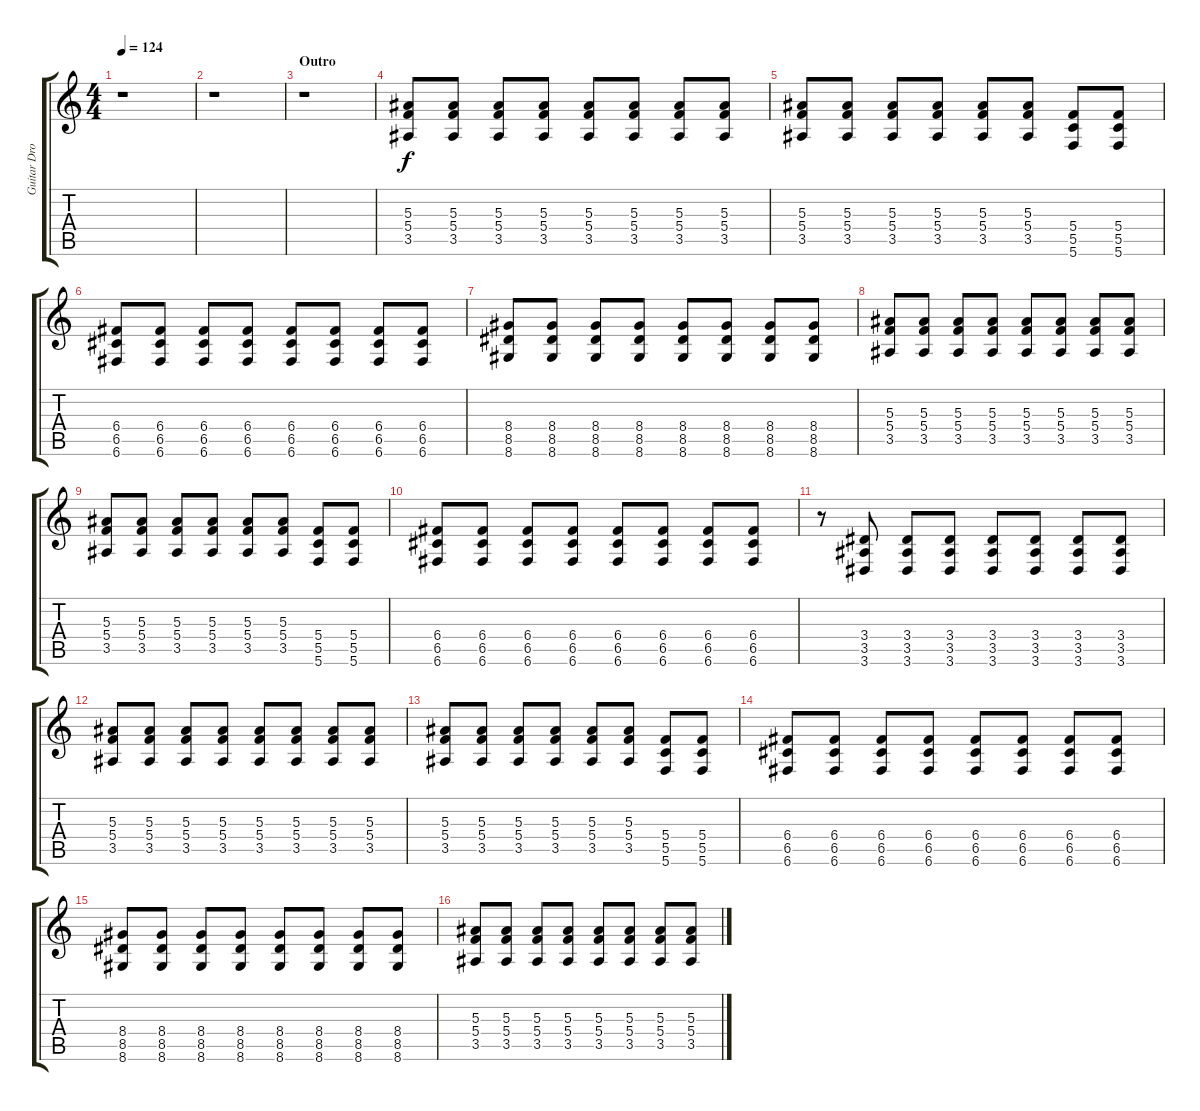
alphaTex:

\track ("Guitar Drop C" "Guitar Dro") {instrument distortionguitar}
\staff {score tabs}
\tuning (D4 A3 F3 C3 G2 C2) {hide}
\ts (4 4)
\tempo 124
\clef g2
\ks c
r.1{dy f} |
r.1 |
\section ("" "Outro")
r.1 |
(5.3 5.4 3.5).8 (5.3 5.4 3.5).8 (5.3 5.4 3.5).8 (5.3 5.4 3.5).8 (5.3 5.4 3.5).8 (5.3 5.4 3.5).8 (5.3 5.4 3.5).8 (5.3 5.4 3.5).8 |
(5.3 5.4 3.5).8 (5.3 5.4 3.5).8 (5.3 5.4 3.5).8 (5.3 5.4 3.5).8 (5.3 5.4 3.5).8 (5.3 5.4 3.5).8 (5.4 5.5 5.6).8 (5.4 5.5 5.6).8 |
(6.4 6.5 6.6).8 (6.4 6.5 6.6).8 (6.4 6.5 6.6).8 (6.4 6.5 6.6).8 (6.4 6.5 6.6).8 (6.4 6.5 6.6).8 (6.4 6.5 6.6).8 (6.4 6.5 6.6).8 |
(8.4 8.5 8.6).8 (8.4 8.5 8.6).8 (8.4 8.5 8.6).8 (8.4 8.5 8.6).8 (8.4 8.5 8.6).8 (8.4 8.5 8.6).8 (8.4 8.5 8.6).8 (8.4 8.5 8.6).8 |
(5.3 5.4 3.5).8 (5.3 5.4 3.5).8 (5.3 5.4 3.5).8 (5.3 5.4 3.5).8 (5.3 5.4 3.5).8 (5.3 5.4 3.5).8 (5.3 5.4 3.5).8 (5.3 5.4 3.5).8 |
(5.3 5.4 3.5).8 (5.3 5.4 3.5).8 (5.3 5.4 3.5).8 (5.3 5.4 3.5).8 (5.3 5.4 3.5).8 (5.3 5.4 3.5).8 (5.4 5.5 5.6).8 (5.4 5.5 5.6).8 |
(6.4 6.5 6.6).8 (6.4 6.5 6.6).8 (6.4 6.5 6.6).8 (6.4 6.5 6.6).8 (6.4 6.5 6.6).8 (6.4 6.5 6.6).8 (6.4 6.5 6.6).8 (6.4 6.5 6.6).8 |
r.8 (3.4 3.5 3.6).8 (3.4 3.5 3.6).8 (3.4 3.5 3.6).8 (3.4 3.5 3.6).8 (3.4 3.5 3.6).8 (3.4 3.5 3.6).8 (3.4 3.5 3.6).8 |
(5.3 5.4 3.5).8 (5.3 5.4 3.5).8 (5.3 5.4 3.5).8 (5.3 5.4 3.5).8 (5.3 5.4 3.5).8 (5.3 5.4 3.5).8 (5.3 5.4 3.5).8 (5.3 5.4 3.5).8 |
(5.3 5.4 3.5).8 (5.3 5.4 3.5).8 (5.3 5.4 3.5).8 (5.3 5.4 3.5).8 (5.3 5.4 3.5).8 (5.3 5.4 3.5).8 (5.4 5.5 5.6).8 (5.4 5.5 5.6).8 |
(6.4 6.5 6.6).8 (6.4 6.5 6.6).8 (6.4 6.5 6.6).8 (6.4 6.5 6.6).8 (6.4 6.5 6.6).8 (6.4 6.5 6.6).8 (6.4 6.5 6.6).8 (6.4 6.5 6.6).8 |
(8.4 8.5 8.6).8 (8.4 8.5 8.6).8 (8.4 8.5 8.6).8 (8.4 8.5 8.6).8 (8.4 8.5 8.6).8 (8.4 8.5 8.6).8 (8.4 8.5 8.6).8 (8.4 8.5 8.6).8 |
(5.3 5.4 3.5).8 (5.3 5.4 3.5).8 (5.3 5.4 3.5).8 (5.3 5.4 3.5).8 (5.3 5.4 3.5).8 (5.3 5.4 3.5).8 (5.3 5.4 3.5).8 (5.3 5.4 3.5).8
